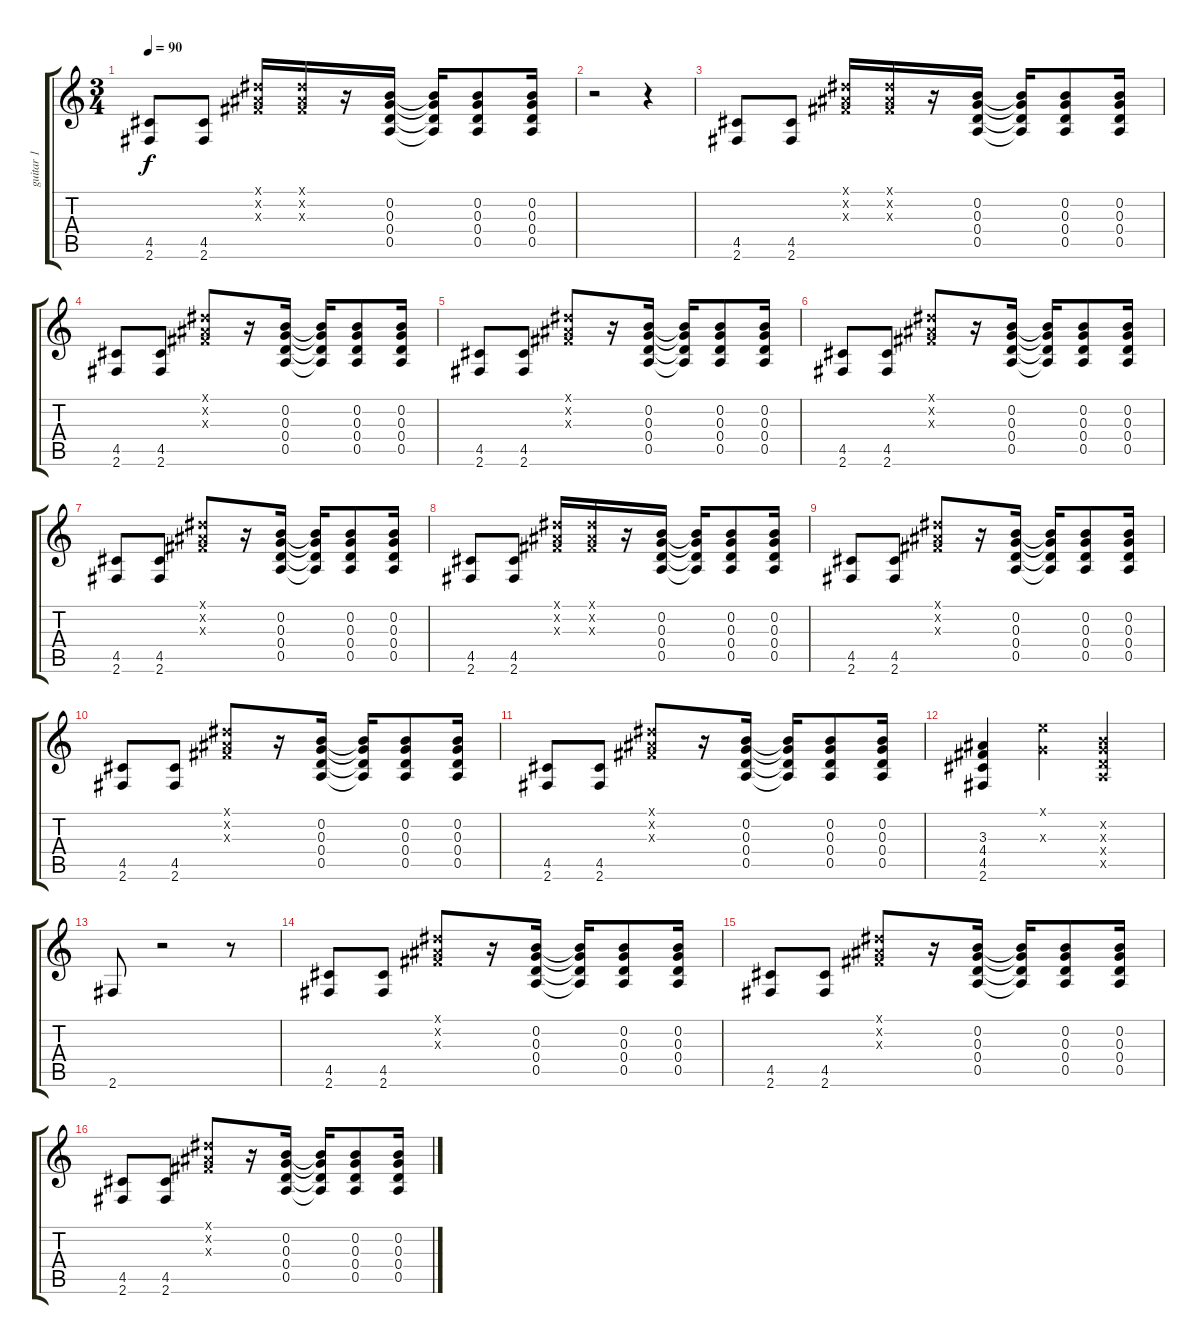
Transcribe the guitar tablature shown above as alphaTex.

\track ("guitar 1" "guitar 1") {instrument distortionguitar}
\staff {score tabs}
\tuning (E4 B3 G3 D3 A2 E2) {hide}
\ts (3 4)
\tempo 90
\clef g2
\ks c
(4.5 2.6).8{dy f} (4.5 2.6).8 (-1.1{x} -1.2{x} -1.3{x}).16 (-1.1{x} -1.2{x} -1.3{x}).16 r.16 (0.2 0.3 0.4 0.5).16 (0.2{t} 0.3{t} 0.4{t} 0.5{t}).16 (0.2 0.3 0.4 0.5).8 (0.2 0.3 0.4 0.5).16 |
r.2 r.4 |
(4.5 2.6).8 (4.5 2.6).8 (-1.1{x} -1.2{x} -1.3{x}).16 (-1.1{x} -1.2{x} -1.3{x}).16 r.16 (0.2 0.3 0.4 0.5).16 (0.2{t} 0.3{t} 0.4{t} 0.5{t}).16 (0.2 0.3 0.4 0.5).8 (0.2 0.3 0.4 0.5).16 |
(4.5 2.6).8 (4.5 2.6).8 (-1.1{x} -1.2{x} -1.3{x}).8 r.16 (0.2 0.3 0.4 0.5).16 (0.2{t} 0.3{t} 0.4{t} 0.5{t}).16 (0.2 0.3 0.4 0.5).8 (0.2 0.3 0.4 0.5).16 |
(4.5 2.6).8 (4.5 2.6).8 (-1.1{x} -1.2{x} -1.3{x}).8 r.16 (0.2 0.3 0.4 0.5).16 (0.2{t} 0.3{t} 0.4{t} 0.5{t}).16 (0.2 0.3 0.4 0.5).8 (0.2 0.3 0.4 0.5).16 |
(4.5 2.6).8 (4.5 2.6).8 (-1.1{x} -1.2{x} -1.3{x}).8 r.16 (0.2 0.3 0.4 0.5).16 (0.2{t} 0.3{t} 0.4{t} 0.5{t}).16 (0.2 0.3 0.4 0.5).8 (0.2 0.3 0.4 0.5).16 |
(4.5 2.6).8 (4.5 2.6).8 (-1.1{x} -1.2{x} -1.3{x}).8 r.16 (0.2 0.3 0.4 0.5).16 (0.2{t} 0.3{t} 0.4{t} 0.5{t}).16 (0.2 0.3 0.4 0.5).8 (0.2 0.3 0.4 0.5).16 |
(4.5 2.6).8 (4.5 2.6).8 (-1.1{x} -1.2{x} -1.3{x}).16 (-1.1{x} -1.2{x} -1.3{x}).16 r.16 (0.2 0.3 0.4 0.5).16 (0.2{t} 0.3{t} 0.4{t} 0.5{t}).16 (0.2 0.3 0.4 0.5).8 (0.2 0.3 0.4 0.5).16 |
(4.5 2.6).8 (4.5 2.6).8 (-1.1{x} -1.2{x} -1.3{x}).8 r.16 (0.2 0.3 0.4 0.5).16 (0.2{t} 0.3{t} 0.4{t} 0.5{t}).16 (0.2 0.3 0.4 0.5).8 (0.2 0.3 0.4 0.5).16 |
(4.5 2.6).8 (4.5 2.6).8 (-1.1{x} -1.2{x} -1.3{x}).8 r.16 (0.2 0.3 0.4 0.5).16 (0.2{t} 0.3{t} 0.4{t} 0.5{t}).16 (0.2 0.3 0.4 0.5).8 (0.2 0.3 0.4 0.5).16 |
(4.5 2.6).8 (4.5 2.6).8 (-1.1{x} -1.2{x} -1.3{x}).8 r.16 (0.2 0.3 0.4 0.5).16 (0.2{t} 0.3{t} 0.4{t} 0.5{t}).16 (0.2 0.3 0.4 0.5).8 (0.2 0.3 0.4 0.5).16 |
(3.3 4.4 4.5 2.6).4 (0.1{x} 0.3{x}).4 (0.2{x} 0.3{x} 0.4{x} 0.5{x}).4 |
2.6.8 r.2 r.8 |
(4.5 2.6).8 (4.5 2.6).8 (-1.1{x} -1.2{x} -1.3{x}).8 r.16 (0.2 0.3 0.4 0.5).16 (0.2{t} 0.3{t} 0.4{t} 0.5{t}).16 (0.2 0.3 0.4 0.5).8 (0.2 0.3 0.4 0.5).16 |
(4.5 2.6).8 (4.5 2.6).8 (-1.1{x} -1.2{x} -1.3{x}).8 r.16 (0.2 0.3 0.4 0.5).16 (0.2{t} 0.3{t} 0.4{t} 0.5{t}).16 (0.2 0.3 0.4 0.5).8 (0.2 0.3 0.4 0.5).16 |
(4.5 2.6).8 (4.5 2.6).8 (-1.1{x} -1.2{x} -1.3{x}).8 r.16 (0.2 0.3 0.4 0.5).16 (0.2{t} 0.3{t} 0.4{t} 0.5{t}).16 (0.2 0.3 0.4 0.5).8 (0.2 0.3 0.4 0.5).16
